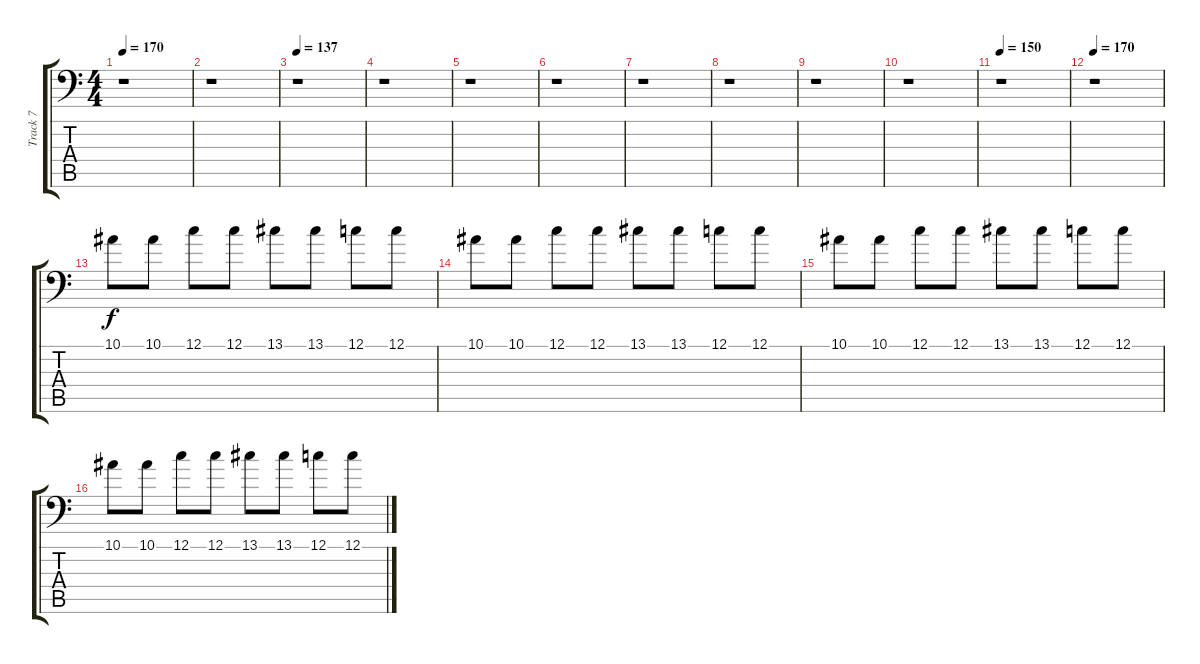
\track ("Track 7" "Track 7") {instrument acousticgrandpiano}
\staff {score tabs}
\tuning (C4 G3 Eb3 Bb2 F2 Bb1) {hide}
\ts (4 4)
\tempo 170
\clef f4
\ks c
r.1{dy f} |
r.1 |
\tempo 137
r.1 |
r.1 |
r.1 |
r.1 |
r.1 |
r.1 |
r.1 |
r.1 |
\tempo 150
r.1 |
\tempo 170
r.1 |
10.1.8 10.1.8 12.1.8 12.1.8 13.1.8 13.1.8 12.1.8 12.1.8 |
10.1.8 10.1.8 12.1.8 12.1.8 13.1.8 13.1.8 12.1.8 12.1.8 |
10.1.8 10.1.8 12.1.8 12.1.8 13.1.8 13.1.8 12.1.8 12.1.8 |
10.1.8 10.1.8 12.1.8 12.1.8 13.1.8 13.1.8 12.1.8 12.1.8
